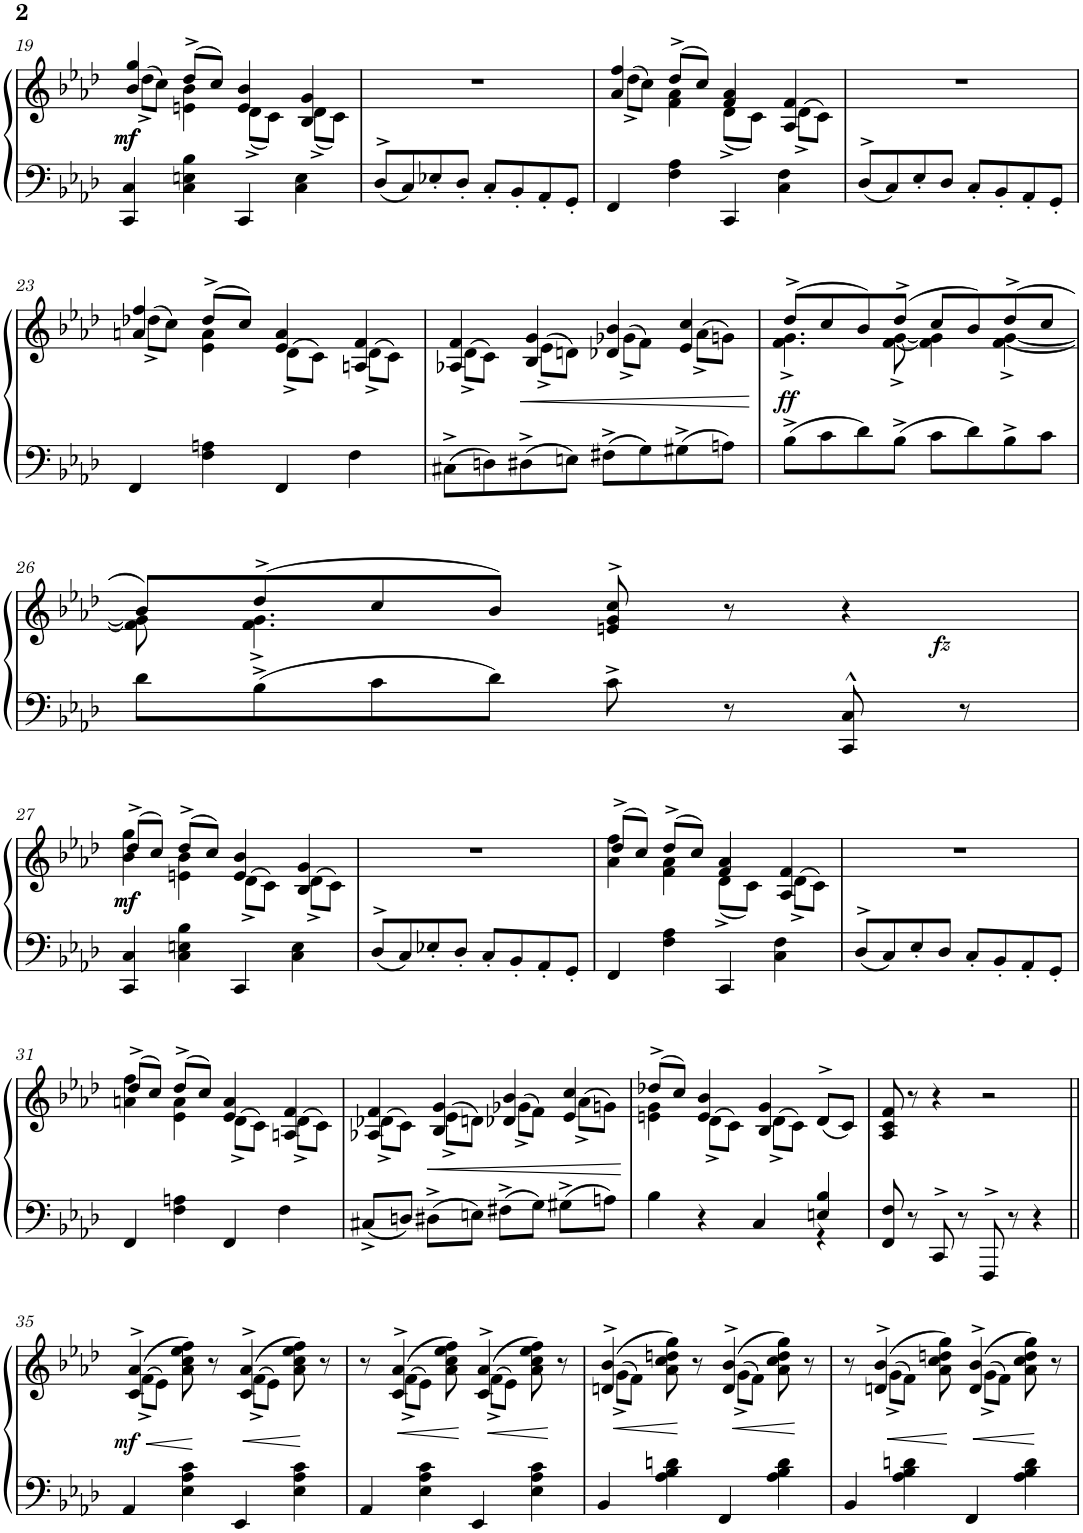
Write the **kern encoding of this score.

**kern	**kern	**dynam
*part1	*part1	*part1
*staff2	*staff1	*staff1/2
*I"Piano	*	*
*I'Pno.	*	*
!!LO:PB:g=z
*clefF4	*clefG2	*
*k[b-e-a-d-]	*k[b-e-a-d-]	*
*M2/2	*M2/2	*
*met(c|)	*met(c|)	*
=19	=19	=19
*	*^	*
!	!	!	!LO:DY:b
!	!	!	!LO:DY:n=1:b
4CC/ 4C/	4b-/ 4gg/	(>8dd-^\L	mf mf
.	.	8cc\J)	.
4C\ 4En\ 4B-\	(8dd-^/L	4en\ 4b-\	.
.	8cc/J)	.	.
4CC/	4e/ 4b-/	(8d-^\L	.
.	.	8c\J)	.
4C\ 4E\	4B-/ 4g/	(8d-^\L	.
.	.	8c\J)	.
*	*v	*v	*
=20	=20	=20
8D-^>/L	1r	.
8C/	.	.
8E-X'/	.	.
8D-'/J	.	.
8C'/L	.	.
8BB-'/	.	.
8AA-'/	.	.
8GG'/J	.	.
=21	=21	=21
*	*^	*
4FF/	4a-/ 4ff/	(>8dd-^\L	.
.	.	8cc\J)	.
4F\ 4A-\	(8dd-^/L	4f\ 4a-\	.
.	8cc/J)	.	.
4CC/	4f/ 4a-/	(8d-^\L	.
.	.	8c\J)	.
4C\ 4F\	4A-/ 4f/	(>8d-^\L	.
.	.	8c\J)	.
*	*v	*v	*
=22	=22	=22
8D-^>/L	1r	.
8C/	.	.
8E-'/	.	.
8D-/J	.	.
8C'/L	.	.
8BB-'/	.	.
8AA-'/	.	.
8GG'/J	.	.
!!LO:LB:g=z
=23	=23	=23
*	*^	*
4FF/	4an/ 4ff/	(>8dd-X^\L	.
.	.	8cc\J)	.
4F\ 4An\	(8dd-^/L	4e-\ 4a\	.
.	8cc/J)	.	.
4FF/	4e-/ 4a/	(>8d-^\L	.
.	.	8c\J)	.
4F\	4An/ 4f/	(>8d-^\L	.
.	.	8c\J)	.
=24	=24	=24	=24
8C#X^\L	4A-X/ 4f/	(>8d-^\L	.
8Dn\	.	8c\J)	.
!	!	!	!LO:HP:b
8D#X^\	4B-/ 4g/	(>8e-^\L	<
8En\J	.	8dn\J)	.
8F#X^\L	4d-X/ 4b-/	(>8g-X^\L	.
8G\	.	8f\J)	.
8G#X^\	4e-/ 4cc/	(>8a-^\L	.
8An\J	.	8gn\J)	.
=25	=25	=25	=25
!	!	!	!LO:DY:b
8B-^\L	(8dd-^/L	4.f\^ 4.g\^	ff
8c\	8cc/	.	.
8d-\	8b-/)	.	.
8B-^\J	(8dd-^/J	[8f\^ [8g\^	.
8c\L	8cc/L	4f\] 4g\]	.
8d-\	8b-/)	.	.
8B-^\	(8dd-^/	[4f\^ [4g\^	.
8c\J	8cc/J	.	.
!!LO:LB:g=z	!!
=26	=26	=26	=26
8d-\L	8b-/L)	8f\] 8g\]	.
8B-^\	(8dd-^/	4.f\^ 4.g\^	.
8c\	8cc/	.	.
8d-\J	8b-/J)	.	.
8c^\	8en/^> 8g/^> 8cc/^>	2ryy	.
8r	8r	.	.
8CC/^^ 8C/^^	4r	.	.
!	!	!	!LO:DY:a=2
8r	.	.	fz
!!LO:LB:g=z	!!
=27	=27	=27	=27
!	!	!	!LO:DY:b
!	!	!	!LO:DY:n=1:b
4CC/ 4C/	4b-\ 4gg\	(>8dd-^/L	mf mf
.	.	8cc/J)	.
4C\ 4En\ 4B-\	(8dd-^/L	4en\ 4b-\	.
.	8cc/J)	.	.
4CC/	4e/ 4b-/	(>8d-^\L	.
.	.	8c\J)	.
4C\ 4E\	4B-/ 4g/	(>8d-^\L	.
.	.	8c\J)	.
*	*v	*v	*
=28	=28	=28
8D-^>/L	1r	.
8C/	.	.
8E-X'/	.	.
8D-'/J	.	.
8C'/L	.	.
8BB-'/	.	.
8AA-'/	.	.
8GG'/J	.	.
=29	=29	=29
*	*^	*
4FF/	4a-\ 4ff\	(>8dd-^/L	.
.	.	8cc/J)	.
4F\ 4A-\	(8dd-^/L	4f\ 4a-\	.
.	8cc/J)	.	.
4CC/	4f/ 4a-/	(8d-^\L	.
.	.	8c\J)	.
4C\ 4F\	4A-/ 4f/	(>8d-^\L	.
.	.	8c\J)	.
*	*v	*v	*
=30	=30	=30
8D-^>/L	1r	.
8C/	.	.
8E-'/	.	.
8D-/J	.	.
8C'/L	.	.
8BB-'/	.	.
8AA-'/	.	.
8GG'/J	.	.
!!LO:LB:g=z
=31	=31	=31
*	*^	*
4FF/	4an\ 4ff\	(>8dd-^/L	.
.	.	8cc/J)	.
4F\ 4An\	(8dd-^/L	4e-\ 4a\	.
.	8cc/J)	.	.
4FF/	4e-/ 4a/	(>8d-^\L	.
.	.	8c\J)	.
4F\	4An/ 4f/	(>8d-^\L	.
.	.	8c\J)	.
=32	=32	=32	=32
8C#X^/L	4A-X/ 4f/	(>8d-X^\L	.
8Dn/J	.	8c\J)	.
!	!	!	!LO:HP:b
8D#X^\L	4B-/ 4g/	(>8e-^\L	<
8En\J	.	8dn\J)	.
8F#X^\L	4d-X/ 4b-/	(>8g-X^\L	.
8G\J	.	8f\J)	.
8G#X^\L	4e-/ 4cc/	(>8a-^\L	.
8An\J	.	8gn\J)	.
*	*v	*v	*
.	.	[
=33	=33	=33
*^	*^	*
4B-\	2.ryy	(8dd-X^/L	4en\ 4g\	.
.	.	8cc/J)	.	.
4r	.	4e/ 4b-/	(>8d-^\L	.
.	.	.	8c\J)	.
4C/	.	4B-/ 4g/	(>8d-^\L	.
.	.	.	8c\J)	.
4En/ 4B-/	4r	(8d-^>/L	4ryy	.
.	.	8c/J)	.	.
*v	*v	*	*	*
*	*v	*v	*
=34	=34	=34
8FF/ 8F/	8A-/ 8c/ 8f/	.
8r	8r	.
8CC^>/	4r	.
8r	.	.
8FFF^>/	2r	.
8r	.	.
4r	.	.
!!LO:LB:g=z
=35||	=35||	=35||
!	!	!LO:HP:b
*	*^	*
!	!	!	!LO:DY:n=1:b
4AA-/	(4c/^ 4a-/^	(>8f^\L	< mf
.	.	8e-\J)	.
4E-\ 4A-\ 4c\	8a-\ 8cc\ 8ee-\ 8ff\)	4ryy	.
.	8r	.	[
!	!	!	!LO:HP:b
4EE-/	(4c/^ 4a-/^	(>8f^\L	<
.	.	8e-\J)	.
4E-\ 4A-\ 4c\	8a-\ 8cc\ 8ee-\ 8ff\)	4ryy	.
.	8r	.	[
=36	=36	=36	=36
4AA-/	8r	8ryy	.
!	!	!	!LO:HP:b
.	(4c/^ 4a-/^	(>8f^\L	<
4E-\ 4A-\ 4c\	.	8e-\J)	.
.	8a-\ 8cc\ 8ee-\ 8ff\)	8ryy	.
!	!	!	!LO:HP:n=1:b
4EE-/	(4c/^ 4a-/^	(>8f^\L	[ <
.	.	8e-\J)	.
4E-\ 4A-\ 4c\	8a-\ 8cc\ 8ee-\ 8ff\)	4ryy	.
.	8r	.	[
=37	=37	=37	=37
!	!	!	!LO:HP:b
4BB-/	(4dn/^ 4b-/^	(>8g^\L	<
.	.	8f\J)	.
4A-\ 4B-\ 4dn\	8a-\ 8cc\ 8ddn\ 8gg\)	4ryy	.
.	8r	.	[
!	!	!	!LO:HP:b
4FF/	(4d/^ 4b-/^	(>8g^\L	<
.	.	8f\J)	.
4A-\ 4B-\ 4d\	8a-\ 8cc\ 8dd\ 8gg\)	4ryy	.
.	8r	.	[
=38	=38	=38	=38
4BB-/	8r	8ryy	.
!	!	!	!LO:HP:b
.	(4dn/^ 4b-/^	(>8g^\L	<
4A-\ 4B-\ 4dn\	.	8f\J)	.
.	8a-\ 8cc\ 8ddn\ 8gg\)	8ryy	.
4FF/	(4d/^ 4b-/^	(>8g^\L	[
.	.	8f\J)	.
4A-\ 4B-\ 4d\	8a-\ 8cc\ 8dd\ 8gg\)	4ryy	.
.	8r	.	[
*	*v	*v	*
=	=	=
*-	*-	*-
